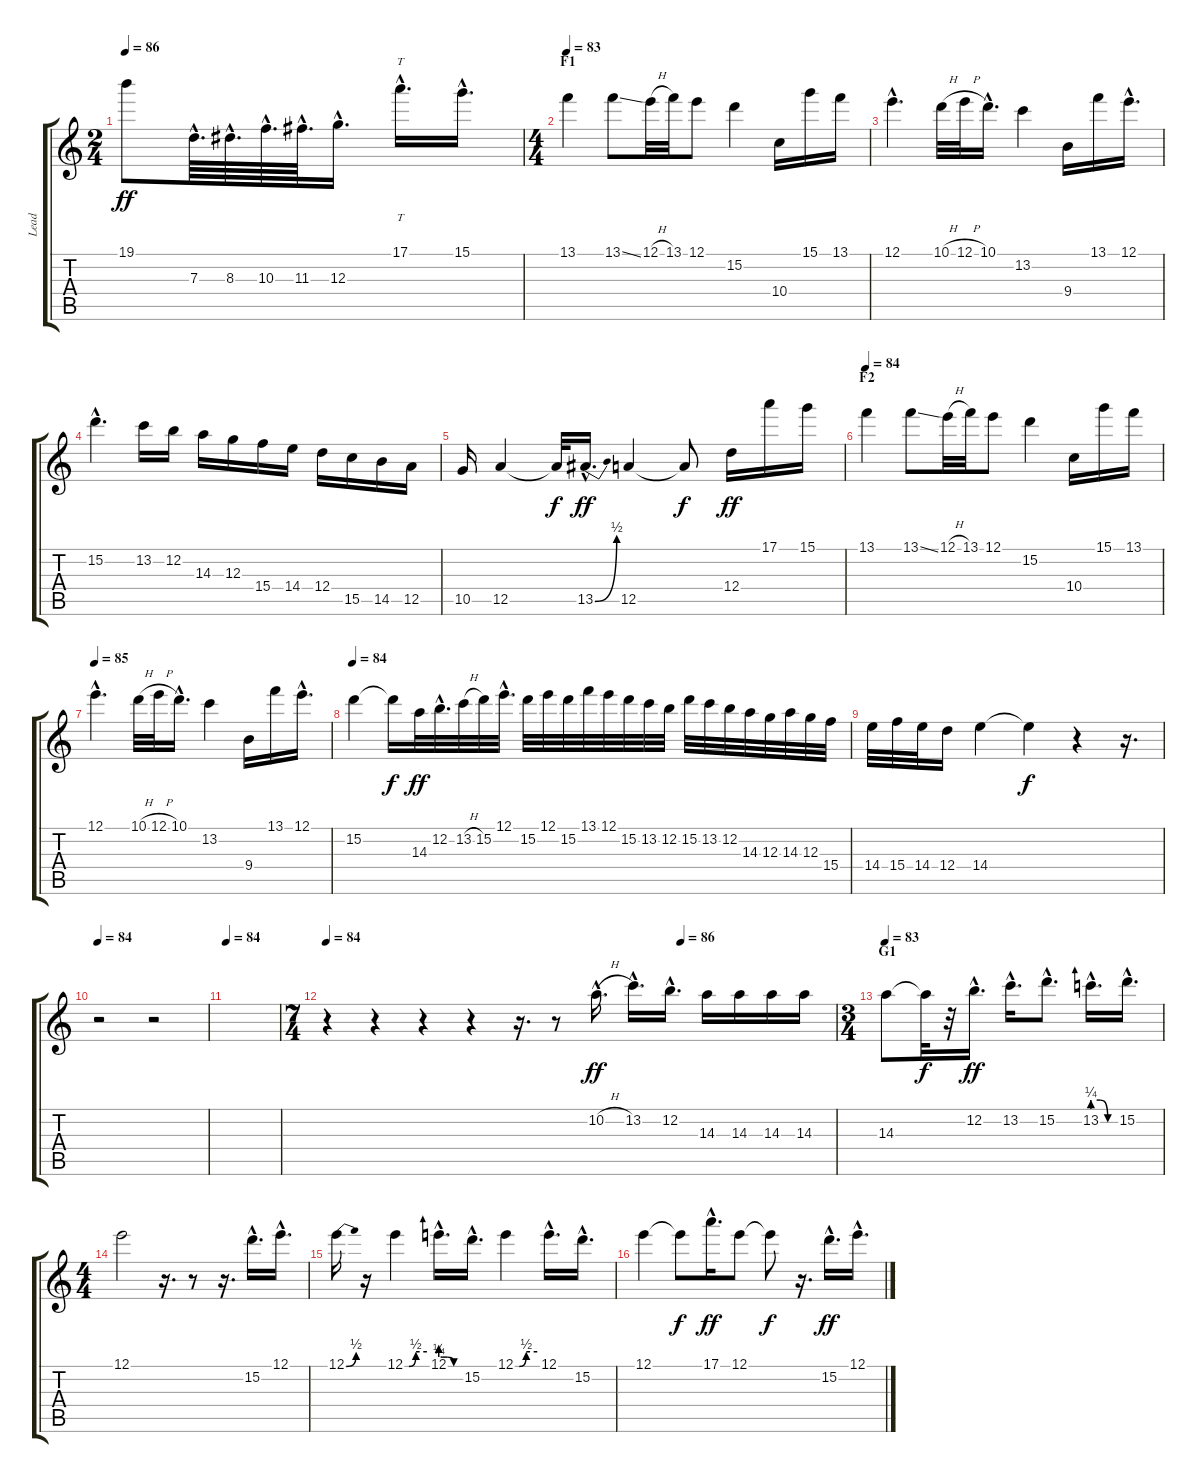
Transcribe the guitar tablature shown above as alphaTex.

\track ("Lead" "Lead") {instrument distortionguitar}
\staff {score tabs}
\tuning (E4 B3 G3 D3 A2 E2) {hide}
\ts (2 4)
\tempo 86
\clef g2
\ks c
19.1.8{dy ff} 7.3{hac}.64{d} 8.3{hac}.64{d} 10.3{hac}.64{d} 11.3{hac}.64{d} 12.3{hac}.16{d} 17.1{hac}.16{tt d} 15.1{hac}.16{d} |
\ts (4 4)
\section ("" "F1")
\tempo 83
13.1.4 13.1{ss}.8 12.1{h}.32 13.1.32 12.1.8 15.2.4 10.4.16 15.1.16 13.1.16 |
12.1{hac}.4{d} 10.1{h}.32 12.1{h}.32 10.1{hac}.16{d} 13.2.4 9.4.16 13.1.16 12.1{hac}.16{d} |
15.2{hac}.4{d} 13.2.16 12.2.16 14.3.16 12.3.16 15.4.16 14.4.16 12.4.16 15.5.16 14.5.16 12.5.16 |
10.5.16 12.5.4 12.5{t}.32{dy f} 13.5{be (bend 0 0 60 2) hac}.16{d dy ff} 12.5.4 12.5{t}.8{dy f} 12.4.16{dy ff} 17.1.16 15.1.16 |
\section ("" "F2")
\tempo 84
13.1.4 13.1{ss}.8 12.1{h}.32 13.1.32 12.1.8 15.2.4 10.4.16 15.1.16 13.1.16 |
\tempo 85
12.1{hac}.4{d} 10.1{h}.32 12.1{h}.32 10.1{hac}.16{d} 13.2.4 9.4.16 13.1.16 12.1{hac}.16{d} |
\tempo 84
15.2.4 15.2{t}.16{dy f} 14.3.32{dy ff} 12.2{hac}.32{d} 13.2{h}.32 15.2.32 12.1{hac}.32{d} 15.2.32 12.1.32 15.2.32 13.1.32 12.1.32 15.2.32 13.2.32 12.2.32 15.2.32 13.2.32 12.2.32 14.3.32 12.3.32 14.3.32 12.3.32 15.4.32 |
14.4.32 15.4.32 14.4.32 12.4.16 14.4.4 14.4{t}.4{dy f} r.4 r.16{d} |
\tempo 84
r.2 r.2 |
\tempo 84
|
\ts (7 4)
\tempo 84
\tempo (86 0.6964285714285714)
r.4 r.4 r.4 r.4 r.16{d} r.8 10.2{h hac}.16{d dy ff} 13.2{hac}.16{d} 12.2{hac}.16{d} 14.3.16 14.3.16 14.3.16 14.3.16 |
\ts (3 4)
\section ("" "G1")
\tempo 83
14.3.8 14.3{t}.32{dy f} r.32 12.2{hac}.16{d dy ff} 13.2{hac}.16{d} 15.2{hac}.8{d} 13.2{be (custom 0 1 20 1 40 0 60 0) hac}.16{d} 15.2{hac}.16{d} |
\ts (4 4)
12.1.2 r.16{d} r.8 r.16{d} 15.2{hac}.16{d} 12.1{hac}.16{d} |
12.1{be (bend 0 0 60 2)}.16 r.16 12.1{be (custom 0 0 11 0 30 2 60 2)}.4 12.1{be (custom 0 1 20 1 40 0 60 0) hac}.16{d} 15.2{hac}.16{d} 12.1{be (custom 0 0 11 0 30 2 60 2)}.4 12.1{hac}.16{d} 15.2{hac}.16{d} |
12.1.4 12.1{t}.8{dy f} 17.1{hac}.16{d dy ff} 12.1.8 12.1{t}.8{dy f} r.16{d} 15.2{hac}.16{d dy ff} 12.1{hac}.16{d}
